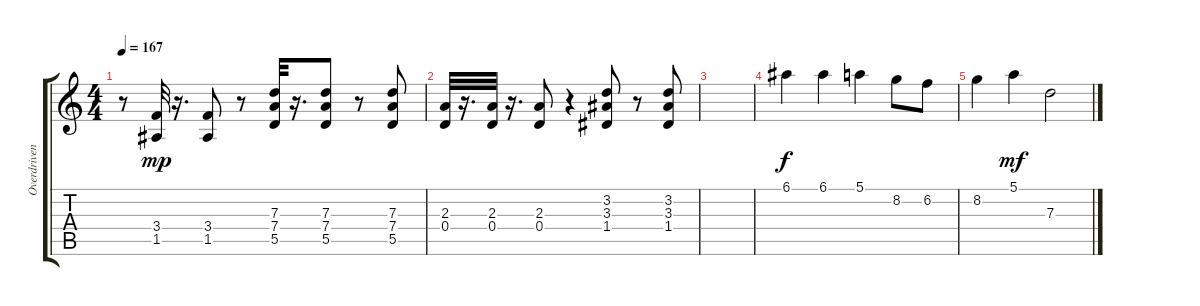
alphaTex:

\track ("Overdriven (Rythmn)" "Overdriven") {instrument overdrivenguitar}
\staff {score tabs}
\tuning (E4 B3 G3 D3 A2 E2) {hide}
\ts (4 4)
\tempo 167
\clef g2
\ks c
r.8{dy mp} (3.4 1.5).32 r.16{d} (3.4 1.5).8 r.8 (7.3 7.4 5.5).32 r.16{d} (7.3 7.4 5.5).8 r.8 (7.3 7.4 5.5).8 |
(2.3 0.4).32 r.16{d} (2.3 0.4).32 r.16{d} (2.3 0.4).8 r.4 (3.2 3.3 1.4).8 r.8 (3.2 3.3 1.4).8 |
|
6.1.4{dy f} 6.1.4 5.1.4 8.2.8 6.2.8 |
8.2.4 5.1.4{dy mf} 7.3.2
